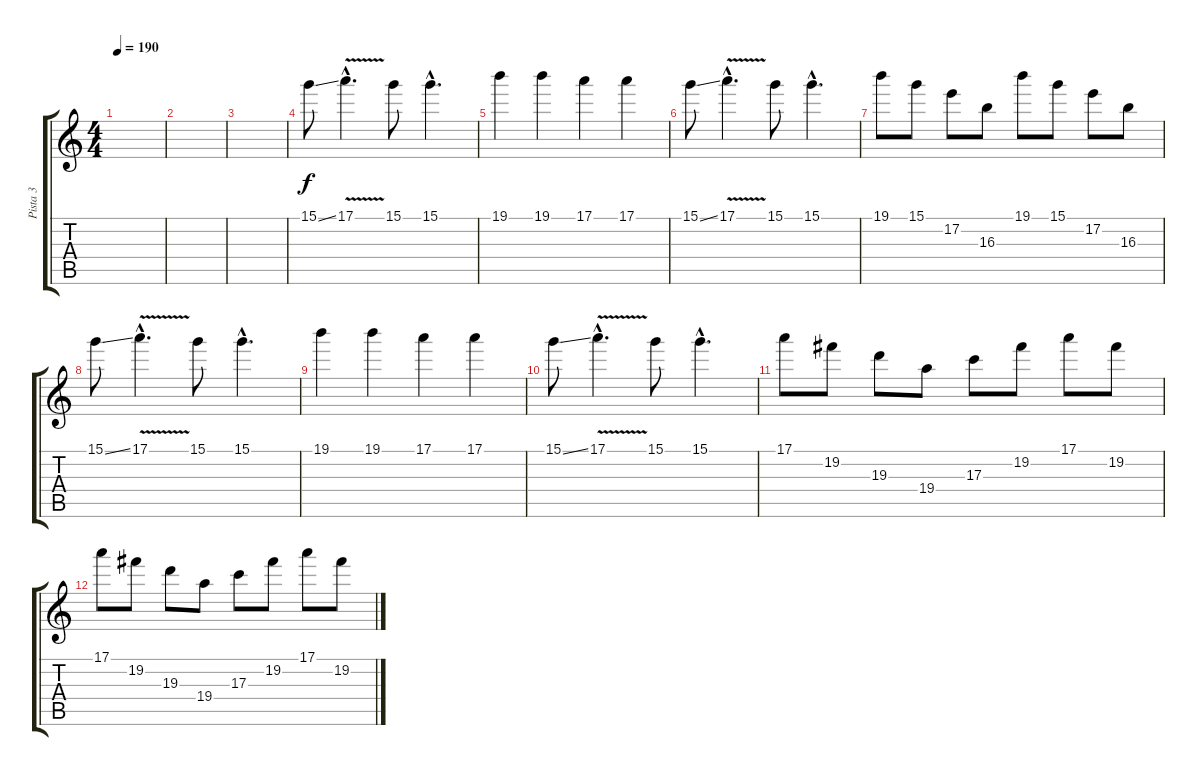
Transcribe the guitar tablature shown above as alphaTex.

\track ("Pista 3" "Pista 3") {instrument distortionguitar}
\staff {score tabs}
\tuning (E4 B3 G3 D3 A2 E2) {hide}
\ts (4 4)
\tempo 190
\clef g2
\ks c
|
|
|
15.1{ss}.8 17.1{v hac}.4{d} 15.1.8 15.1{hac}.4{d} |
19.1.4 19.1.4 17.1.4 17.1.4 |
15.1{ss}.8 17.1{v hac}.4{d} 15.1.8 15.1{hac}.4{d} |
19.1.8 15.1.8 17.2.8 16.3.8 19.1.8 15.1.8 17.2.8 16.3.8 |
15.1{ss}.8 17.1{v hac}.4{d} 15.1.8 15.1{hac}.4{d} |
19.1.4 19.1.4 17.1.4 17.1.4 |
15.1{ss}.8 17.1{v hac}.4{d} 15.1.8 15.1{hac}.4{d} |
17.1.8 19.2.8 19.3.8 19.4.8 17.3.8 19.2.8 17.1.8 19.2.8 |
17.1.8 19.2.8 19.3.8 19.4.8 17.3.8 19.2.8 17.1.8 19.2.8
